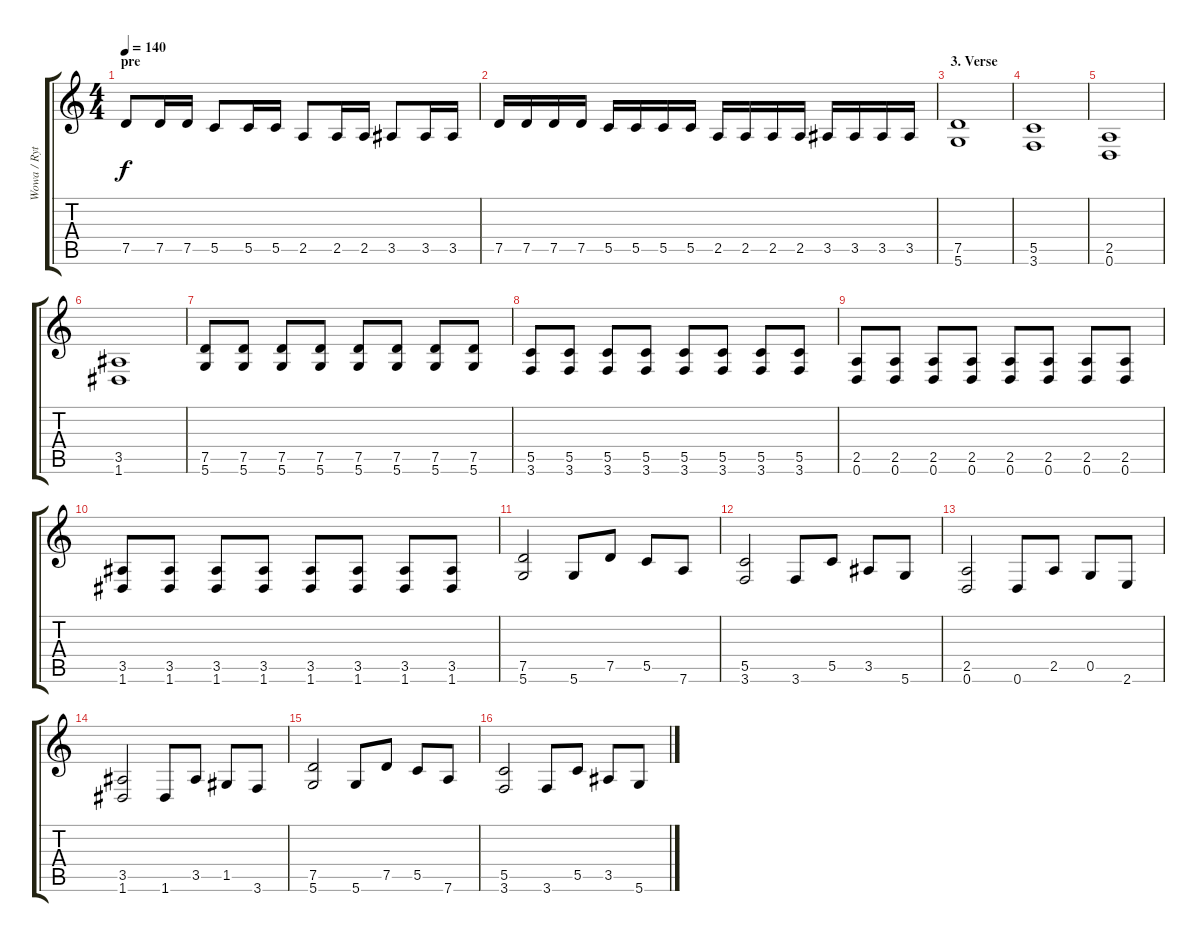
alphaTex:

\track ("Wowa / Rythm Guitar" "Wowa / Ryt") {instrument distortionguitar}
\staff {score tabs}
\tuning (D4 A3 F3 C3 G2 D2) {hide}
\ts (4 4)
\section ("" "pre")
\tempo 140
\clef g2
\ks c
7.5.8{dy f volume 12 balance 14} 7.5.16 7.5.16 5.5.8 5.5.16 5.5.16 2.5.8 2.5.16 2.5.16 3.5.8 3.5.16 3.5.16 |
7.5.16 7.5.16 7.5.16 7.5.16 5.5.16 5.5.16 5.5.16 5.5.16 2.5.16 2.5.16 2.5.16 2.5.16 3.5.16 3.5.16 3.5.16 3.5.16 |
\section ("" "3. Verse")
(7.5 5.6).1{balance 10} |
(5.5 3.6).1 |
(2.5 0.6).1 |
(3.5 1.6).1 |
(7.5 5.6).8 (7.5 5.6).8 (7.5 5.6).8 (7.5 5.6).8 (7.5 5.6).8 (7.5 5.6).8 (7.5 5.6).8 (7.5 5.6).8 |
(5.5 3.6).8 (5.5 3.6).8 (5.5 3.6).8 (5.5 3.6).8 (5.5 3.6).8 (5.5 3.6).8 (5.5 3.6).8 (5.5 3.6).8 |
(2.5 0.6).8 (2.5 0.6).8 (2.5 0.6).8 (2.5 0.6).8 (2.5 0.6).8 (2.5 0.6).8 (2.5 0.6).8 (2.5 0.6).8 |
(3.5 1.6).8 (3.5 1.6).8 (3.5 1.6).8 (3.5 1.6).8 (3.5 1.6).8 (3.5 1.6).8 (3.5 1.6).8 (3.5 1.6).8 |
(7.5 5.6).2{balance 8} 5.6.8 7.5.8 5.5.8 7.6.8 |
(5.5 3.6).2 3.6.8 5.5.8 3.5.8 5.6.8 |
(2.5 0.6).2 0.6.8 2.5.8 0.5.8 2.6.8 |
(3.5 1.6).2 1.6.8 3.5.8 1.5.8 3.6.8 |
(7.5 5.6).2{balance 8} 5.6.8 7.5.8 5.5.8 7.6.8 |
(5.5 3.6).2 3.6.8 5.5.8 3.5.8 5.6.8
